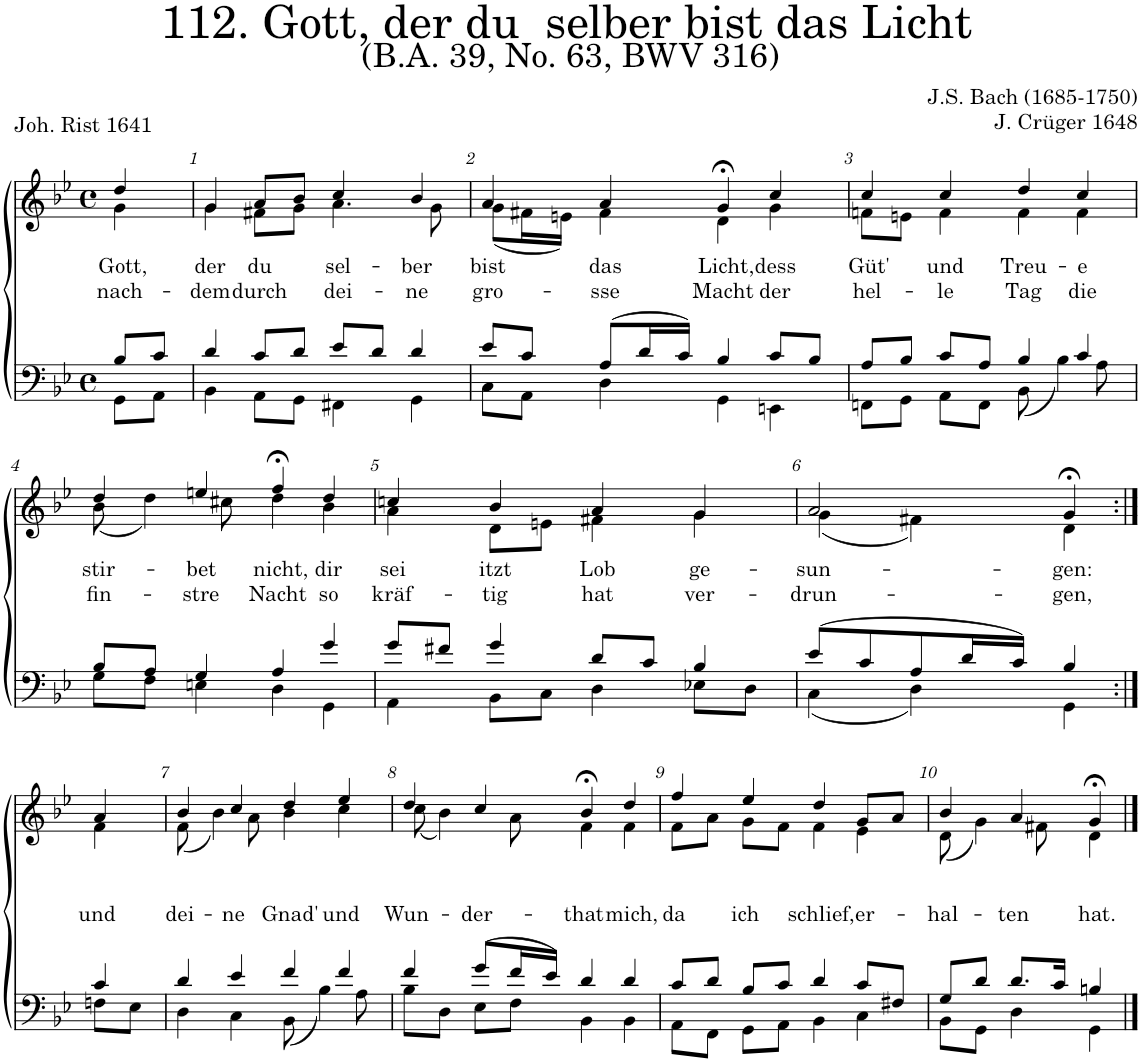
**kern	**kern	**kern	**kern	**kern	**text	**text
*part5	*part4	*part3	*part2	*part1	*part1	*part1
*staff5	*staff4	*staff3	*staff2	*staff1	*staff1	*staff1
*I"Contrabass	*I"Voice	*I"Tenor/Bass	*I"Voice	*I"Soprano/Alto	*	*
*I'Cb.	*I'Vo.	*	*I'Vo.	*	*	*
*stria5	*stria5	*	*stria5	*	*	*
*clefF4	*clefF4	*clefF4	*clefG2	*clefG2	*	*
*Trd7c12	*	*	*	*	*	*
*k[b-e-]	*k[b-e-]	*k[b-e-]	*k[b-e-]	*k[b-e-]	*	*
*M4/4	*M4/4	*M4/4	*M4/4	*M4/4	*	*
*met(c)	*met(c)	*met(c)	*met(c)	*met(c)	*	*
=	=	=	=	=	=	=
*^	*	*^	*	*	*	*
!	!	!	!	!	!	!	!LO:LY:b	!LO:LY:b
*	*	*	*	*	*	*^	*	*
4r	8GG/L	4r	8B-;</L	8GG\L	4r	4dd/	4g\	Gott,	nach-
.	8AA/J	.	8c/J	8AA\J	.	.	.	.	.
=1	=1	=1	=1	=1	=1	=1	=1	=1	=1
!	!	!	!	!	!	!	!	!LO:LY:b	!LO:LY:b
1r	4BB-	1r	4d/	4BB-\	1r	4g;</	4g\	der	-dem
!	!	!	!	!	!	!	!	!LO:LY:b	!LO:LY:b
.	8AA/L	.	8c/L	8AA\L	.	8a/L	8f#X\L	du	durch
.	8GG/J	.	8d/J	8GG\J	.	8b-/J	8g\J	.	.
!	!	!	!	!	!	!	!	!LO:LY:b	!LO:LY:b
.	4FF#X	.	8e-/L	4FF#X\	.	4cc;</	4.a\	sel-	dei-
.	.	.	8d/J	.	.	.	.	.	.
!	!	!	!	!	!	!	!	!LO:LY:b	!LO:LY:b
.	4GG	.	4d/	4GG\	.	4b-/	.	-ber	-ne
.	.	.	.	.	.	.	8g;\	.	.
=2	=2	=2	=2	=2	=2	=2	=2	=2	=2
!	!	!	!	!	!	!	!	!LO:LY:b	!LO:LY:b
1r	8C/L	1r	8e-;</L	8C\L	1r	4a/	(8g\L	bist	gro-
.	8AA/J	.	8c/J	8AA\J	.	.	16f#X\L	.	.
.	.	.	.	.	.	.	16en\JJ)	.	.
!	!	!	!	!	!	!	!	!LO:LY:b	!LO:LY:b
.	4D	.	(8A/L	4D\	.	4a/	4f#\	das	-sse
.	.	.	16d/L	.	.	.	.	.	.
.	.	.	16c/JJ)	.	.	.	.	.	.
!	!	!	!	!	!	!	!	!LO:LY:b	!LO:LY:b
.	4GG	.	4B-/	4GG\	.	4g;<,/	4d\	Licht,	Macht
!	!	!	!	!	!	!	!	!LO:LY:b	!LO:LY:b
.	4EEn	.	8c/L	4EEn\	.	4cc/	4g\	dess	der
.	.	.	8B-/J	.	.	.	.	.	.
=3	=3	=3	=3	=3	=3	=3	=3	=3	=3
!	!	!	!	!	!	!	!	!LO:LY:b	!LO:LY:b
1r	8FF/L	4r	8A;</L	8FFn\L	1r	4cc/	8fn\L	Güt'	hel-
.	8GG/J	.	8B-/J	8GG\J	.	.	8en\J	.	.
!	!	!	!	!	!	!	!	!LO:LY:b	!LO:LY:b
.	8AA/L	4r	8c/L	8AA\L	.	4cc/	4f\	und	-le
.	8FF/J	.	8A/J	8FF\J	.	.	.	.	.
!	!	!	!	!	!	!	!	!LO:LY:b	!LO:LY:b
.	(8BB-	8BB-	4B-/	(8BB-\	.	4dd;</	4f\	Treu-	Tag
.	4B-)	4B-	.	4B-\)	.	.	.	.	.
!	!	!	!	!	!	!	!	!LO:LY:b	!LO:LY:b
.	.	.	4c/	.	.	4cc/	4f\	-e	die
.	8A	8r	.	8A\	.	.	.	.	.
!!LO:LB:g=z	!!
=4	=4	=4	=4	=4	=4	=4	=4	=4	=4
!	!	!	!	!	!	!	!	!LO:LY:b	!LO:LY:b
1r	8G\L	1r	8B-/L	8G\L	8b-	4dd/	(8b-\	stir-	fin-
.	8F\J	.	8A/J	8F\J	4dd	.	4dd\)	.	.
!	!	!	!	!	!	!	!	!LO:LY:b	!LO:LY:b
.	4En	.	4G/	4En\	.	4een;</	.	-bet	-stre
.	.	.	.	.	8r	.	8cc#X\	.	.
!	!	!	!	!	!	!	!	!LO:LY:b	!LO:LY:b
.	4D	.	4A/	4D\	2r	4ff;<,/	4dd\	nicht,	Nacht
!	!	!	!	!	!	!	!	!LO:LY:b	!LO:LY:b
.	4GG	.	4g/	4GG\	.	4dd/	4b-\	dir	so
=5	=5	=5	=5	=5	=5	=5	=5	=5	=5
!	!	!	!	!	!	!	!	!LO:LY:b	!LO:LY:b
1r	4AA	1r	8g/L	4AA\	1r	4ccn/	4a\	sei	kräf-
.	.	.	8f#X/J	.	.	.	.	.	.
!	!	!	!	!	!	!	!	!LO:LY:b	!LO:LY:b
.	8BB-/L	.	4g/	8BB-\L	.	4b-/	8d\L	itzt	-tig
.	8C/J	.	.	8C\J	.	.	8en\J	.	.
!	!	!	!	!	!	!	!	!LO:LY:b	!LO:LY:b
.	4D	.	8d/L	4D\	.	4a/	4f#X\	Lob	hat
.	.	.	8c/J	.	.	.	.	.	.
!	!	!	!	!	!	!	!	!LO:LY:b	!LO:LY:b
.	8E-\L	.	4B-/	8E-X\L	.	4g/	4g\	ge-	ver-
.	8D\J	.	.	8D\J	.	.	.	.	.
=6	=6	=6	=6	=6	=6	=6	=6	=6	=6
!	!	!	!	!	!	!	!	!LO:LY:b	!LO:LY:b
2r	(4C	2r	(8e-;</L	(4C\	2r	2a/	(4g\	-sun-	-drun-
.	.	.	8c/	.	.	.	.	.	.
.	4D)	.	8A/	4D\)	.	.	4f#X\)	.	.
.	.	.	16d/L	.	.	.	.	.	.
.	.	.	16c/JJ)	.	.	.	.	.	.
!	!	!	!	!	!	!	!	!LO:LY:b	!LO:LY:b
4r	4GG	4r	4B-/	4GG\	4r	4g;<,/	4d\	-gen:	-gen,
!!LO:LB:g=z	!!
=6X1:|!	=6X1:|!	=6X1:|!	=6X1:|!	=6X1:|!	=6X1:|!	=6X1:|!	=6X1:|!	=6X1:|!	=6X1:|!
!	!	!	!	!	!	!	!	!	!LO:LY:b
4r	8F\L	4r	4c/	8Fn\L	4r	4a/	4f\	.	und
.	8E-\J	.	.	8E-\J	.	.	.	.	.
=7	=7	=7	=7	=7	=7	=7	=7	=7	=7
!	!	!	!	!	!	!	!	!	!LO:LY:b
1r	4D	1r	4d/	4D\	8f	4b-/	(8f\	.	dei-
.	.	.	.	.	4b-	.	4b-\)	.	.
!	!	!	!	!	!	!	!	!	!LO:LY:b
.	4C	.	4e-/	4C\	.	4cc/	.	.	-ne
.	.	.	.	.	8r	.	8a\	.	.
!	!	!	!	!	!	!	!	!	!LO:LY:b
.	(8BB-	.	4f/	(8BB-\	2r	4dd/	4b-\	.	Gnad'
.	4B-)	.	.	4B-\)	.	.	.	.	.
!	!	!	!	!	!	!	!	!	!LO:LY:b
.	.	.	4f/	.	.	4ee-/	4cc\	.	und
.	8A	.	.	8A\	.	.	.	.	.
=8	=8	=8	=8	=8	=8	=8	=8	=8	=8
!	!	!	!	!	!	!	!	!	!LO:LY:b
1r	8B-\L	1r	4f/	8B-\L	1r	4dd/	(8cc\	.	Wun-
.	8D\J	.	.	8D\J	.	.	4b-\)	.	.
!	!	!	!	!	!	!	!	!	!LO:LY:b
.	8E-\L	.	(8g/L	8E-\L	.	4cc/	.	.	-der-
.	8F\J	.	16f/L	8F\J	.	.	8a\	.	.
.	.	.	16e-/JJ)	.	.	.	.	.	.
!	!	!	!	!	!	!	!	!	!LO:LY:b
.	4BB-	.	4d/	4BB-\	.	4b-;<,/	4f\	.	-that
!	!	!	!	!	!	!	!	!	!LO:LY:b
.	4BB-	.	4d/	4BB-\	.	4dd/	4f\	.	mich,
=9	=9	=9	=9	=9	=9	=9	=9	=9	=9
!	!	!	!	!	!	!	!	!	!LO:LY:b
1r	8AA/L	1r	8c/L	8AA\L	1r	4ff/	8f\L	.	da
.	8FF/J	.	8d/J	8FF\J	.	.	8a\J	.	.
!	!	!	!	!	!	!	!	!	!LO:LY:b
.	8GG/L	.	8B-/L	8GG\L	.	4ee-/	8g\L	.	ich
.	8AA/J	.	8c/J	8AA\J	.	.	8f\J	.	.
!	!	!	!	!	!	!	!	!	!LO:LY:b
.	4BB-	.	4d/	4BB-\	.	4dd;</	4f\	.	schlief,
!	!	!	!	!	!	!	!	!	!LO:LY:b
.	4C	.	8c/L	4C\	.	8g/L	4e-\	.	er-
.	.	.	8F#X/J	.	.	8a/J	.	.	.
=10	=10	=10	=10	=10	=10	=10	=10	=10	=10
!	!	!	!	!	!	!	!	!	!LO:LY:b
2r	8BB-/L	2r	8G/L	8BB-\L	2r	4b-/	(8d\	.	-hal-
.	8GG/J	.	8d/J	8GG\J	.	.	4g\)	.	.
!	!	!	!	!	!	!	!	!	!LO:LY:b
.	4D	.	8.d/L	4D\	.	4a/	.	.	-ten
.	.	.	.	.	.	.	8f#X\	.	.
.	.	.	16c/Jk	.	.	.	.	.	.
!	!	!	!	!	!	!	!	!	!LO:LY:b
4r	4GG	4r	4Bn/	4GG\	4r	4g;</	4d\	.	hat.
*v	*v	*	*v	*v	*	*v	*v	*	*
==	==	==	==	==	==	==
*-	*-	*-	*-	*-	*-	*-
